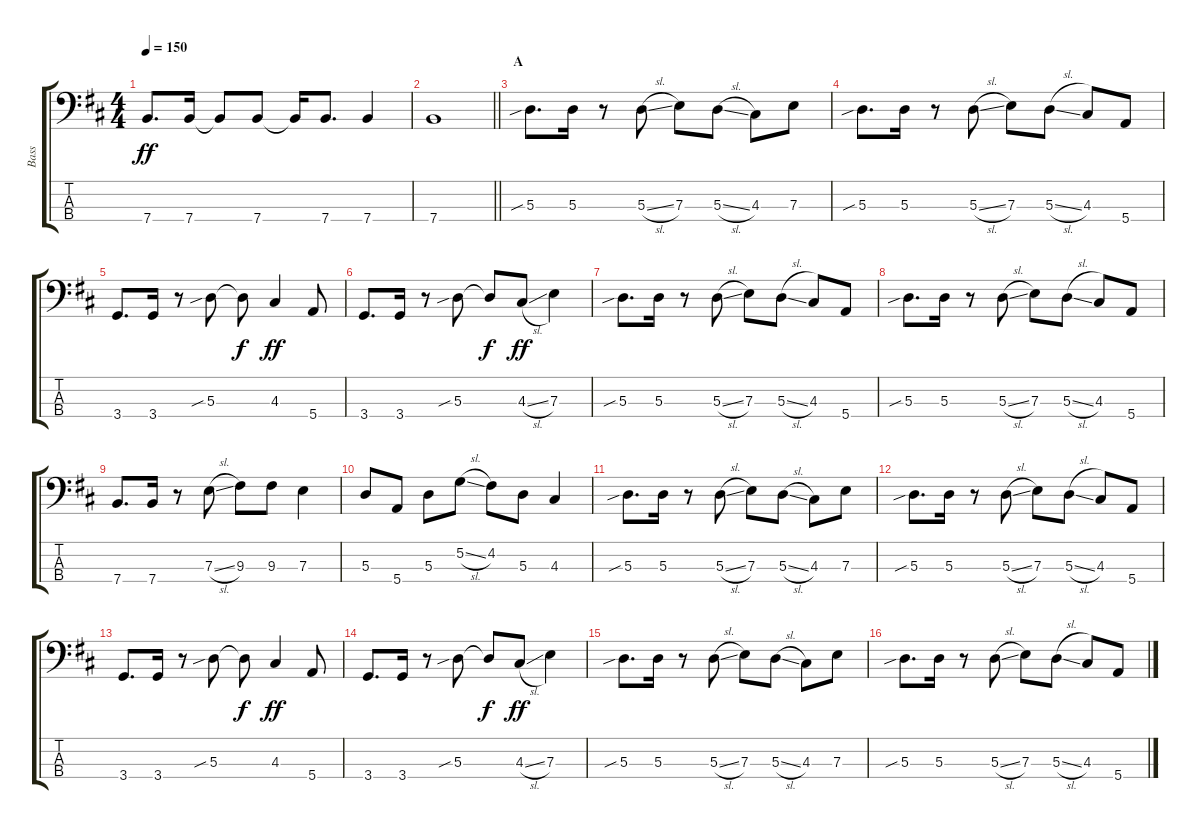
\track ("Bass" "Bass") {instrument electricbasspick}
\staff {score tabs}
\tuning (G2 D2 A1 E1) {hide}
\ts (4 4)
\tempo 150
\clef f4
\ks d
7.4.8{d dy ff} 7.4.16 7.4{t}.8 7.4.8 7.4{t}.16 7.4.8{d} 7.4.4 |
\barLineRight lightlight
7.4.1 |
\section ("" "A")
5.3{sib}.8{d} 5.3.16 r.8 5.3{sl}.8 7.3.8 5.3{sl}.8 4.3.8 7.3.8 |
5.3{sib}.8{d} 5.3.16 r.8 5.3{sl}.8 7.3.8 5.3{sl}.8 4.3.8 5.4.8 |
3.4.8{d} 3.4.16 r.8 5.3{sib}.8 5.3{t}.8{dy f} 4.3.4{dy ff} 5.4.8 |
3.4.8{d} 3.4.16 r.8 5.3{sib}.8 5.3{t}.8{dy f} 4.3{sl}.8{dy ff} 7.3.4 |
5.3{sib}.8{d} 5.3.16 r.8 5.3{sl}.8 7.3.8 5.3{sl}.8 4.3.8 5.4.8 |
5.3{sib}.8{d} 5.3.16 r.8 5.3{sl}.8 7.3.8 5.3{sl}.8 4.3.8 5.4.8 |
7.4.8{d} 7.4.16 r.8 7.3{sl}.8 9.3.8 9.3.8 7.3.4 |
5.3.8 5.4.8 5.3.8 5.2{sl}.8 4.2.8 5.3.8 4.3.4 |
5.3{sib}.8{d} 5.3.16 r.8 5.3{sl}.8 7.3.8 5.3{sl}.8 4.3.8 7.3.8 |
5.3{sib}.8{d} 5.3.16 r.8 5.3{sl}.8 7.3.8 5.3{sl}.8 4.3.8 5.4.8 |
3.4.8{d} 3.4.16 r.8 5.3{sib}.8 5.3{t}.8{dy f} 4.3.4{dy ff} 5.4.8 |
3.4.8{d} 3.4.16 r.8 5.3{sib}.8 5.3{t}.8{dy f} 4.3{sl}.8{dy ff} 7.3.4 |
5.3{sib}.8{d} 5.3.16 r.8 5.3{sl}.8 7.3.8 5.3{sl}.8 4.3.8 7.3.8 |
5.3{sib}.8{d} 5.3.16 r.8 5.3{sl}.8 7.3.8 5.3{sl}.8 4.3.8 5.4.8
